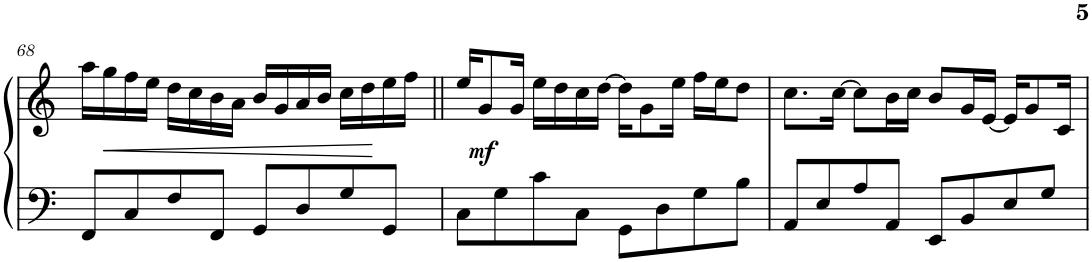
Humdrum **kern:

**kern	**kern	**dynam
*part1	*part1	*part1
*staff2	*staff1	*staff1/2
*I"Piano	*	*
*I'Pno	*	*
!!LO:PB:g=z
*clefF4	*clefG2	*
*k[]	*k[]	*
*M4/4	*M4/4	*
=68	=68	=68
8FF/L	16aa\LL	.
!	!	!LO:HP:b
.	16gg\	<
8C/	16ff\	.
.	16ee\JJ	.
8F/	16dd\LL	.
.	16cc\	.
8FF/J	16b\	.
.	16a\JJ	.
8GG/L	16b/LL	.
.	16g/	.
8D/	16a/	.
.	16b/JJ	.
8G/	16cc\LL	.
.	16dd\	.
8GG/J	16ee\	[
.	16ff\JJ	.
=69||	=69||	=69||
8C\L	16ee/KL	.
!	!	!LO:DY:b
.	8g/	mf
8G\	.	.
.	16g/Jk	.
8c\	16ee\LL	.
.	16dd\	.
8C\J	16cc\	.
.	[>16dd\JJ	.
8GG\L	16dd\KL]	.
.	8g\	.
8D\	.	.
.	16ee\Jk	.
8G\	16ff\LL	.
.	16ee\J	.
8B\J	8dd\J	.
=70	=70	=70
8AA/L	8.cc\L	.
8E/	.	.
.	[>16cc\Jk	.
8A/	8cc\L]	.
8AA/J	16b\L	.
.	16cc\JJ	.
8EE/L	8b/L	.
8BB/	16g/L	.
.	[<16e/JJ	.
8E/	16e/KL]	.
.	8g/	.
8G/J	.	.
.	16c/Jk	.
=	=	=
*-	*-	*-
